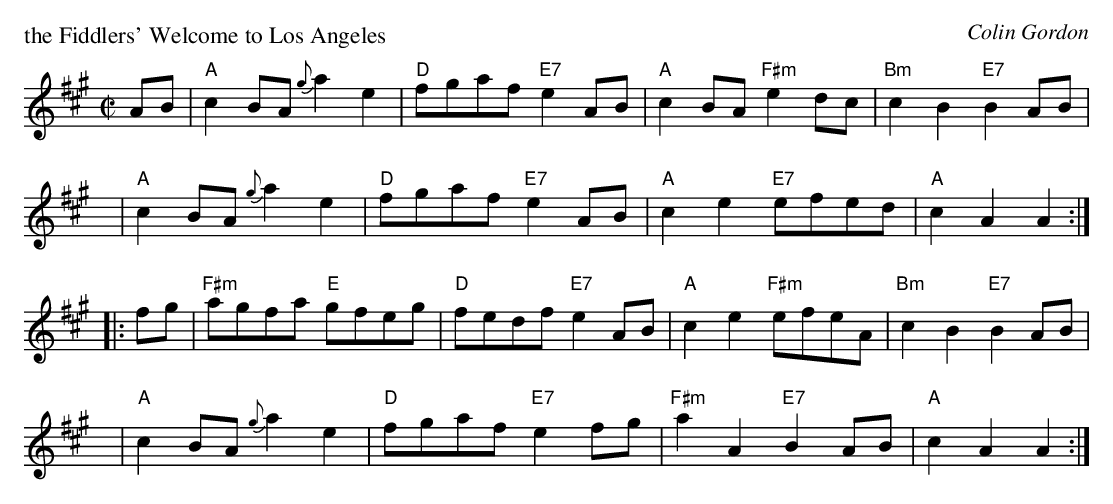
X:1
P: the Fiddlers' Welcome to Los Angeles
C: Colin Gordon
M: C|
L: 1/8
K: A
AB | "A"c2BA {g}a2e2 | "D"fgaf "E7"e2AB | "A"c2BA "F#m"e2dc | "Bm"c2B2 "E7"B2AB |
y8 | "A"c2BA {g}a2e2 | "D"fgaf "E7"e2AB | "A"c2e2 "E7"efed | "A"c2A2 A2 :|
|: \
fg | "F#m"agfa "E"gfeg | "D"fedf "E7"e2AB | "A"c2e2 "F#m"efeA | "Bm"c2B2 "E7"B2AB |
y8 | "A"c2BA {g}a2e2 | "D"fgaf "E7"e2fg | "F#m"a2A2 "E7"B2AB | "A"c2A2 A2 :|
